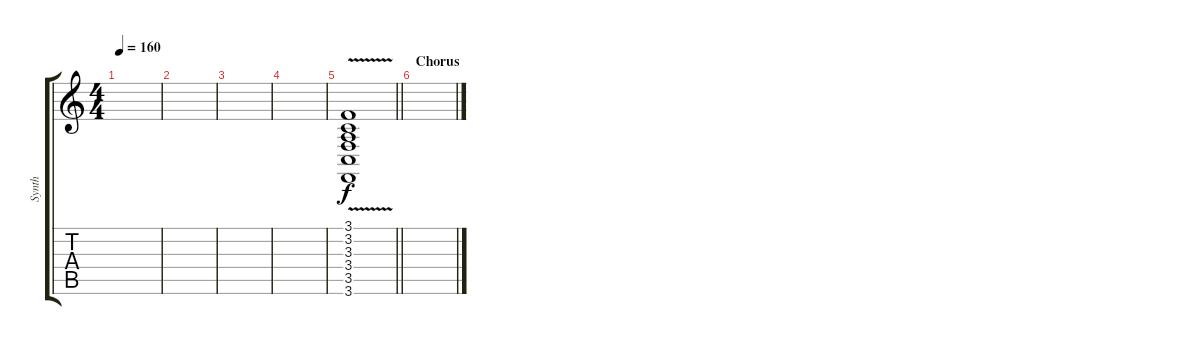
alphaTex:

\track ("Synth" "Synth") {instrument reversecymbal}
\staff {score tabs}
\tuning (D4 A3 Gb3 D3 A2 D2) {hide}
\ts (4 4)
\tempo 160
\clef g2
\ks c
|
|
|
|
\barLineRight lightlight
(3.1{v} 3.2 3.3 3.4 3.5 3.6).1 |
\section ("" "Chorus")
